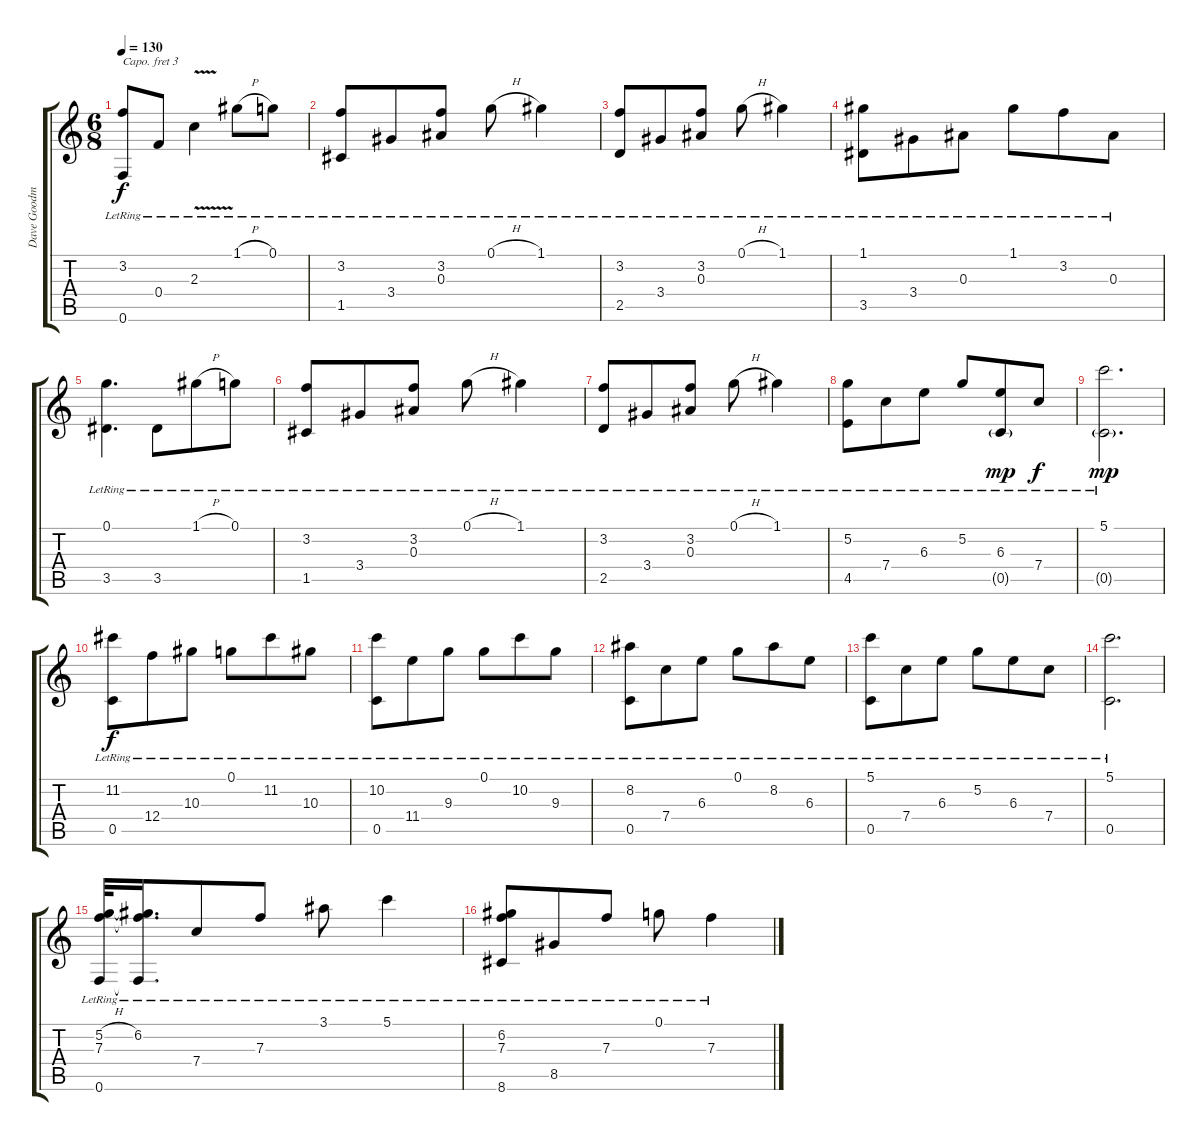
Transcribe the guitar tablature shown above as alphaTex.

\track ("Dave Goodman" "Dave Goodm") {instrument acousticguitarsteel}
\staff {score tabs}
\capo 3
\tuning (E4 B3 G3 D3 A2 D2) {hide}
\ts (6 8)
\tempo 130
\clef g2
\ks c
(3.2{lr} 0.6{lr}).8{dy f} 0.4{lr}.8 2.3{v lr}.4 1.1{h lr}.8 0.1{lr}.8 |
(3.2{lr} 1.5{lr}).8 3.4{lr}.8 (3.2{lr} 0.3{lr}).8 0.1{h lr}.8 1.1{lr}.4 |
(3.2{lr} 2.5{lr}).8 3.4{lr}.8 (3.2{lr} 0.3{lr}).8 0.1{h lr}.8 1.1{lr}.4 |
(1.1{lr} 3.5{lr}).8 3.4{lr}.8 0.3{lr}.8 1.1{lr}.8 3.2{lr}.8 0.3{lr}.8 |
(0.1{lr} 3.5{lr}).4{d} 3.5{lr}.8 1.1{h lr}.8 0.1{lr}.8 |
(3.2{lr} 1.5{lr}).8 3.4{lr}.8 (3.2{lr} 0.3{lr}).8 0.1{h lr}.8 1.1{lr}.4 |
(3.2{lr} 2.5{lr}).8 3.4{lr}.8 (3.2{lr} 0.3{lr}).8 0.1{h lr}.8 1.1{lr}.4 |
(5.2{lr} 4.5{lr}).8 7.4{lr}.8 6.3{lr}.8 5.2{lr}.8 (6.3{lr} 0.5{g lr}).8{dy mp} 7.4{lr}.8{dy f} |
(5.1{lr} 0.5{g lr}).2{d dy mp} |
(11.2{lr} 0.5{lr}).8{dy f} 12.4{lr}.8 10.3{lr}.8 0.1{lr}.8 11.2{lr}.8 10.3{lr}.8 |
(10.2{lr} 0.5{lr}).8 11.4{lr}.8 9.3{lr}.8 0.1{lr}.8 10.2{lr}.8 9.3{lr}.8 |
(8.2{lr} 0.5{lr}).8 7.4{lr}.8 6.3{lr}.8 0.1{lr}.8 8.2{lr}.8 6.3{lr}.8 |
(5.1{lr} 0.5{lr}).8 7.4{lr}.8 6.3{lr}.8 5.2{lr}.8 6.3{lr}.8 7.4{lr}.8 |
(5.1{lr} 0.5{lr}).2{d} |
(5.2{h lr} 7.3{lr} 0.6{lr}).32 (6.2{lr} 7.3{t} 0.6{t}).16{d} 7.4{lr}.8 7.3{lr}.8 3.1{lr}.8 5.1{lr}.4 |
(6.2{lr} 7.3{lr} 8.6{lr}).8 8.5{lr}.8 7.3{lr}.8 0.1{lr}.8 7.3{lr}.4
